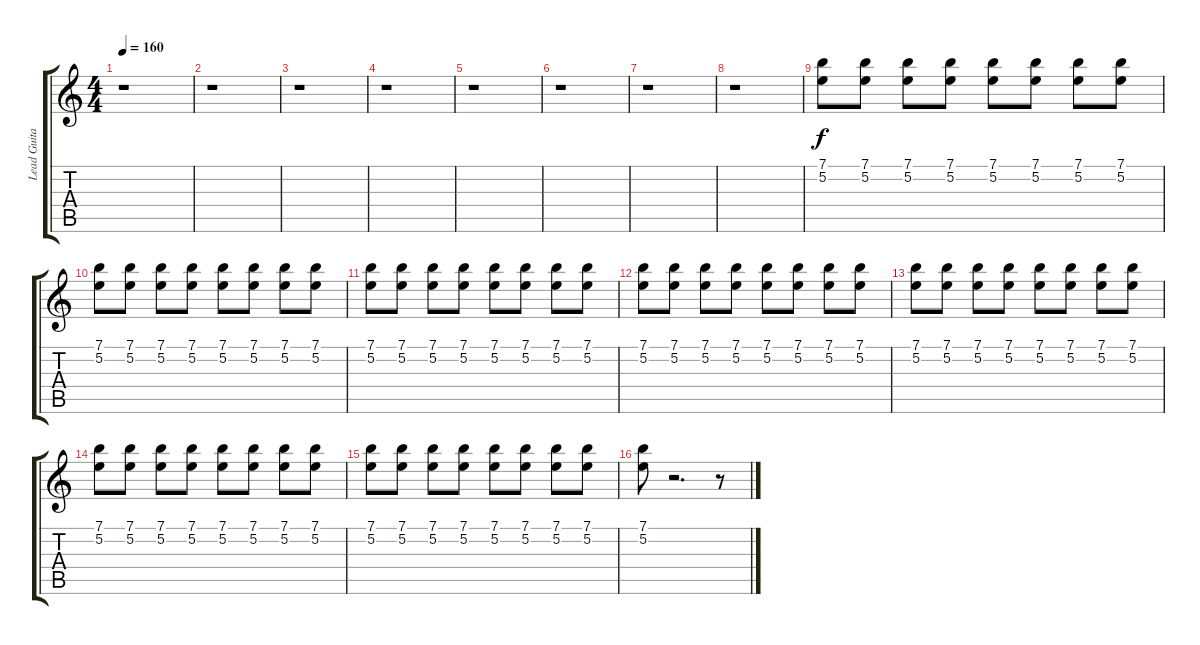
\track ("Lead Guitar" "Lead Guita") {instrument overdrivenguitar}
\staff {score tabs}
\tuning (E4 B3 G3 D3 A2 E2) {hide}
\ts (4 4)
\tempo 160
\clef g2
\ks c
r.1{dy f} |
r.1 |
r.1 |
r.1 |
r.1 |
r.1 |
r.1 |
r.1 |
(7.1 5.2).8{volume 10} (7.1 5.2).8 (7.1 5.2).8 (7.1 5.2).8 (7.1 5.2).8 (7.1 5.2).8 (7.1 5.2).8 (7.1 5.2).8 |
(7.1 5.2).8 (7.1 5.2).8 (7.1 5.2).8 (7.1 5.2).8 (7.1 5.2).8 (7.1 5.2).8 (7.1 5.2).8 (7.1 5.2).8 |
(7.1 5.2).8 (7.1 5.2).8 (7.1 5.2).8 (7.1 5.2).8 (7.1 5.2).8 (7.1 5.2).8 (7.1 5.2).8 (7.1 5.2).8 |
(7.1 5.2).8 (7.1 5.2).8 (7.1 5.2).8 (7.1 5.2).8 (7.1 5.2).8 (7.1 5.2).8 (7.1 5.2).8 (7.1 5.2).8 |
(7.1 5.2).8 (7.1 5.2).8 (7.1 5.2).8 (7.1 5.2).8 (7.1 5.2).8 (7.1 5.2).8 (7.1 5.2).8 (7.1 5.2).8 |
(7.1 5.2).8 (7.1 5.2).8 (7.1 5.2).8 (7.1 5.2).8 (7.1 5.2).8 (7.1 5.2).8 (7.1 5.2).8 (7.1 5.2).8 |
(7.1 5.2).8 (7.1 5.2).8 (7.1 5.2).8 (7.1 5.2).8 (7.1 5.2).8 (7.1 5.2).8 (7.1 5.2).8 (7.1 5.2).8 |
(7.1 5.2).8 r.2{d} r.8
